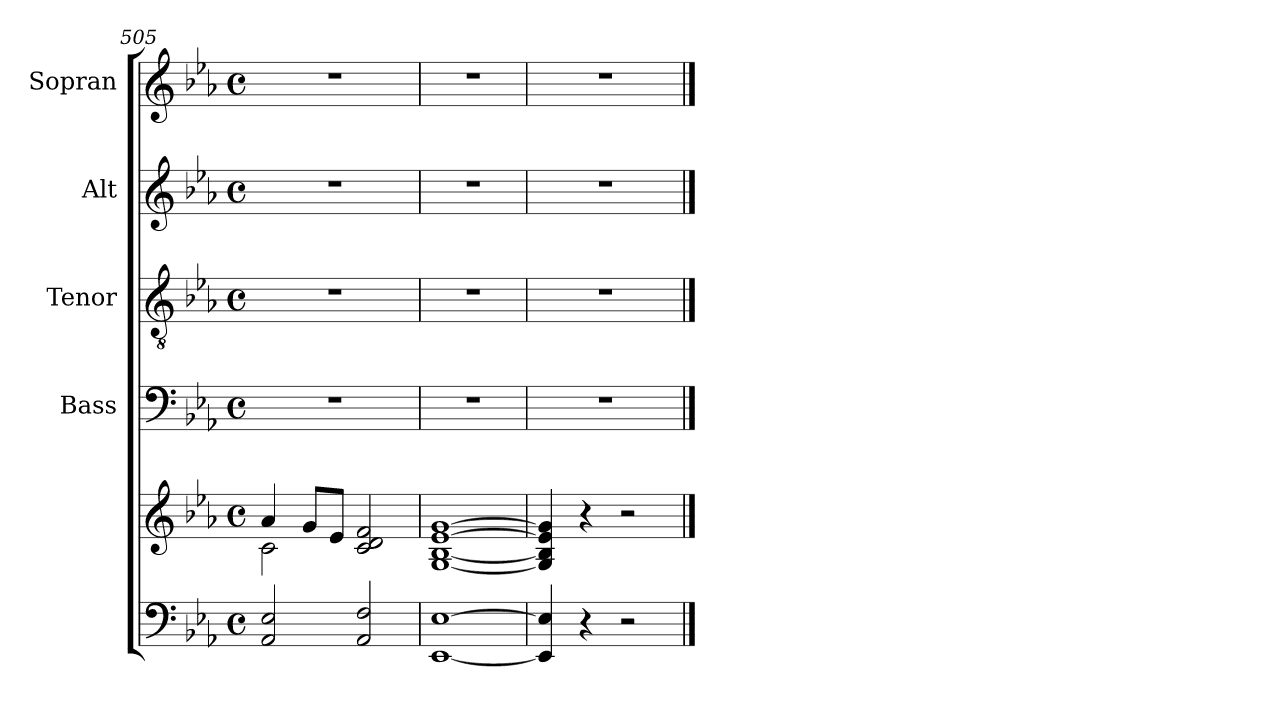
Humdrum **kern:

**kern	**kern	**kern	**kern	**kern	**kern
*part5	*part5	*part4	*part3	*part2	*part1
*staff6	*staff5	*staff4	*staff3	*staff2	*staff1
*	*	*I"Bass	*I"Tenor	*I"Alt	*I"Sopran
*	*	*I'B.	*I'T.	*I'A.	*I'S.
*clefF4	*clefG2	*clefF4	*clefGv2	*clefG2	*clefG2
*k[b-e-a-]	*k[b-e-a-]	*k[b-e-a-]	*k[b-e-a-]	*k[b-e-a-]	*k[b-e-a-]
*E-:	*E-:	*E-:	*E-:	*E-:	*E-:
*M4/4	*M4/4	*M4/4	*M4/4	*M4/4	*M4/4
*met(c)	*met(c)	*met(c)	*met(c)	*met(c)	*met(c)
=505	=505	=505	=505	=505	=505
*	*^	*	*	*	*
2AA-/ 2E-/	4a-/	2c\	1r	1r	1r	1r
.	8g/L	.	.	.	.	.
.	8e-/J	.	.	.	.	.
2AA-/ 2F/	2c/ 2d/ 2f/	2ryy	.	.	.	.
*	*v	*v	*	*	*	*
=506	=506	=506	=506	=506	=506
[1EE- [1E-	[1G [1B- [1e- [1g	1r	1r	1r	1r
=507	=507	=507	=507	=507	=507
4EE-/] 4E-/]	4G/] 4B-/] 4e-/] 4g/]	1r	1r	1r	1r
4r	4r	.	.	.	.
2r	2r	.	.	.	.
==	==	==	==	==	==
*-	*-	*-	*-	*-	*-
